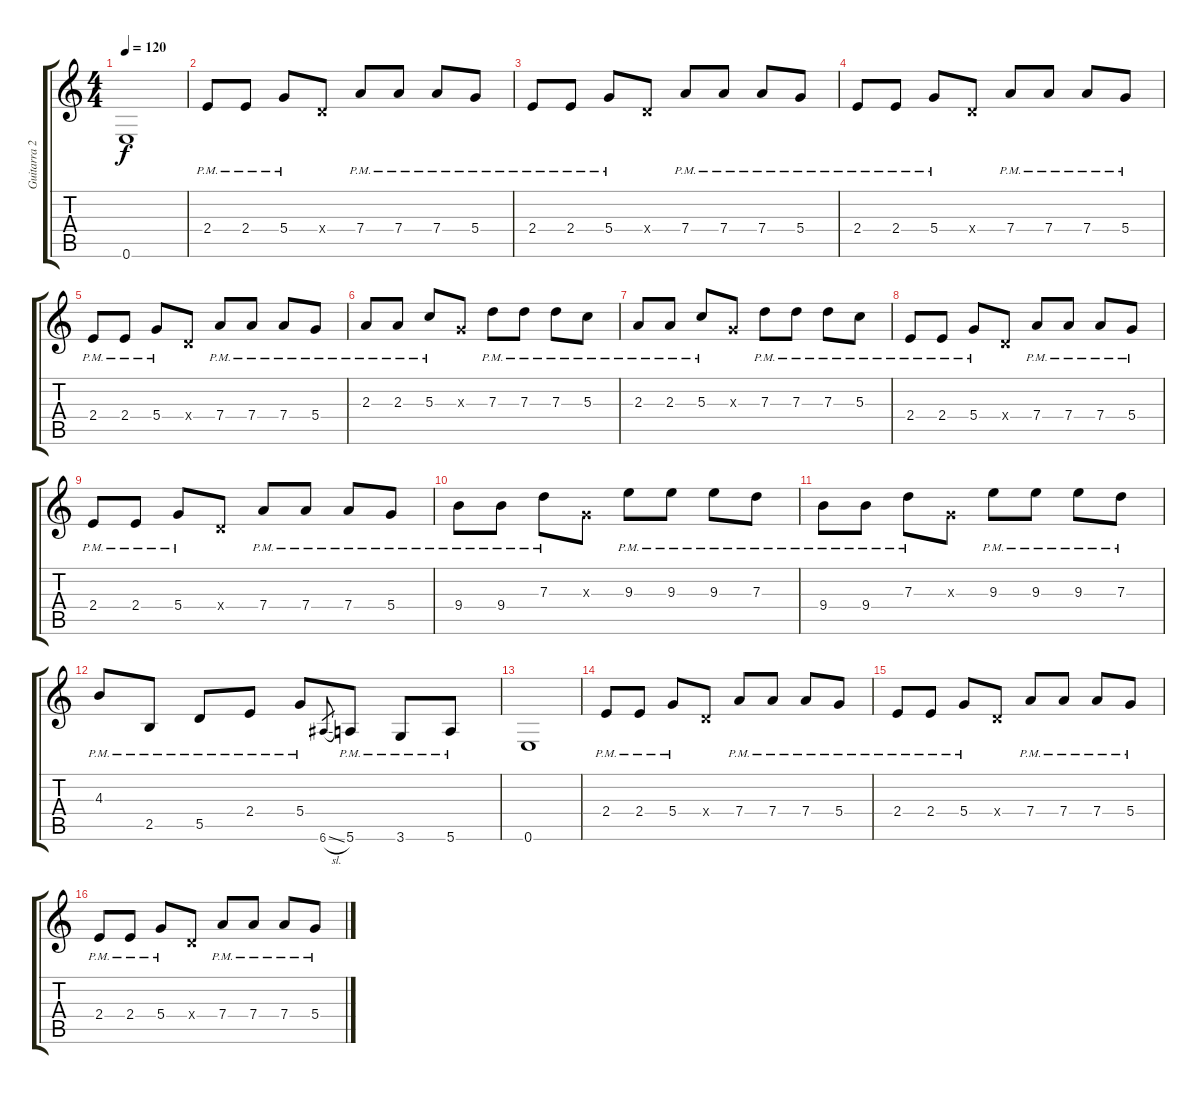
\track ("Guitarra 2" "Guitarra 2") {instrument overdrivenguitar}
\staff {score tabs}
\tuning (E4 B3 G3 D3 A2 E2) {hide}
\ts (4 4)
\tempo 120
\clef g2
\ks c
0.6.1{dy f} |
2.4{pm}.8 2.4{pm}.8 5.4{pm}.8 0.4{x}.8 7.4{pm}.8 7.4{pm}.8 7.4{pm}.8 5.4{pm}.8 |
2.4{pm}.8 2.4{pm}.8 5.4{pm}.8 0.4{x}.8 7.4{pm}.8 7.4{pm}.8 7.4{pm}.8 5.4{pm}.8 |
2.4{pm}.8 2.4{pm}.8 5.4{pm}.8 0.4{x}.8 7.4{pm}.8 7.4{pm}.8 7.4{pm}.8 5.4{pm}.8 |
2.4{pm}.8 2.4{pm}.8 5.4{pm}.8 0.4{x}.8 7.4{pm}.8 7.4{pm}.8 7.4{pm}.8 5.4{pm}.8 |
2.3{pm}.8 2.3{pm}.8 5.3{pm}.8 0.3{x}.8 7.3{pm}.8 7.3{pm}.8 7.3{pm}.8 5.3{pm}.8 |
2.3{pm}.8 2.3{pm}.8 5.3{pm}.8 0.3{x}.8 7.3{pm}.8 7.3{pm}.8 7.3{pm}.8 5.3{pm}.8 |
2.4{pm}.8 2.4{pm}.8 5.4{pm}.8 0.4{x}.8 7.4{pm}.8 7.4{pm}.8 7.4{pm}.8 5.4{pm}.8 |
2.4{pm}.8 2.4{pm}.8 5.4{pm}.8 0.4{x}.8 7.4{pm}.8 7.4{pm}.8 7.4{pm}.8 5.4{pm}.8 |
9.4{pm}.8 9.4{pm}.8 7.3{pm}.8 0.3{x}.8 9.3{pm}.8 9.3{pm}.8 9.3{pm}.8 7.3{pm}.8 |
9.4{pm}.8 9.4{pm}.8 7.3{pm}.8 0.3{x}.8 9.3{pm}.8 9.3{pm}.8 9.3{pm}.8 7.3{pm}.8 |
4.3{pm}.8 2.5{pm}.8 5.5{pm}.8 2.4{pm}.8 5.4{pm}.8 6.6{sl}.8{gr} 5.6{pm}.8 3.6{pm}.8 5.6{pm}.8 |
0.6.1 |
2.4{pm}.8 2.4{pm}.8 5.4{pm}.8 0.4{x}.8 7.4{pm}.8 7.4{pm}.8 7.4{pm}.8 5.4{pm}.8 |
2.4{pm}.8 2.4{pm}.8 5.4{pm}.8 0.4{x}.8 7.4{pm}.8 7.4{pm}.8 7.4{pm}.8 5.4{pm}.8 |
2.4{pm}.8 2.4{pm}.8 5.4{pm}.8 0.4{x}.8 7.4{pm}.8 7.4{pm}.8 7.4{pm}.8 5.4{pm}.8
